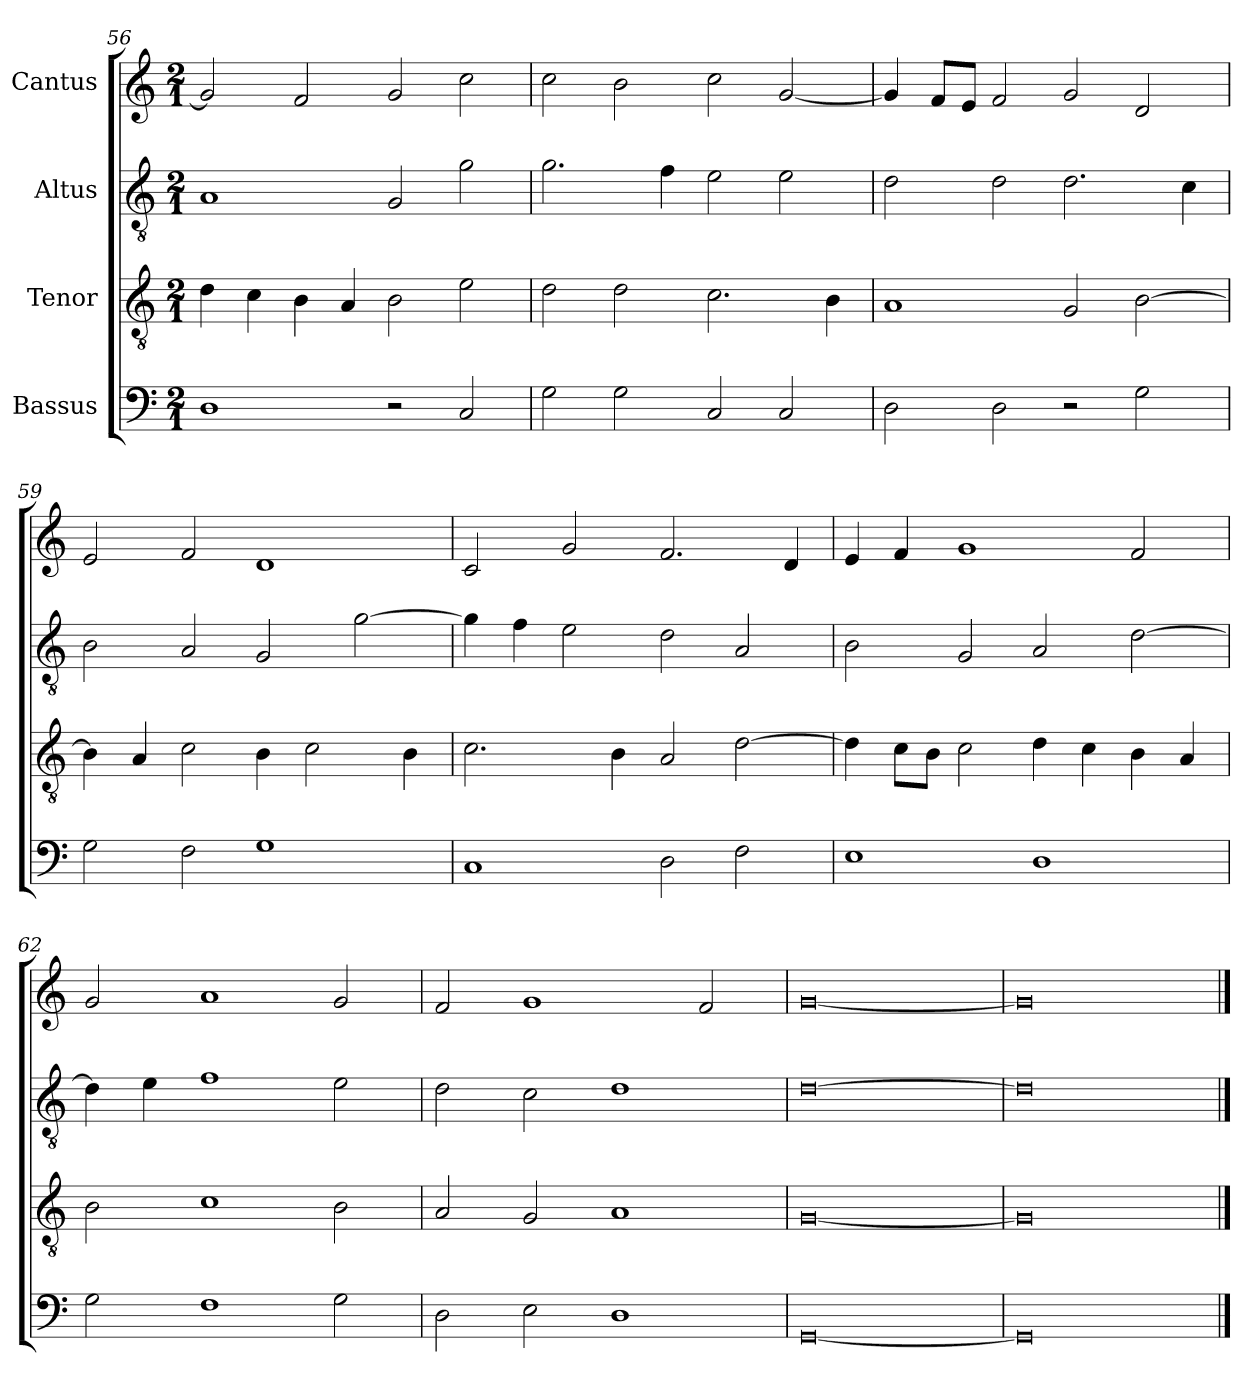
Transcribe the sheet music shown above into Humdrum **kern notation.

**kern	**kern	**kern	**kern
*part4	*part3	*part2	*part1
*staff4	*staff3	*staff2	*staff1
*I"Bassus	*I"Tenor	*I"Altus	*I"Cantus
!!LO:PB:g=z
*clefF4	*clefGv2	*clefGv2	*clefG2
*	*ITrd7c12	*ITrd7c12	*
*k[]	*k[]	*k[]	*k[]
*C:	*C:	*C:	*C:
*M2/1	*M2/1	*M2/1	*M2/1
=56	=56	=56	=56
1Di	4Di\	1AAi	2gi/]
.	4Ci\	.	.
.	4BBi\	.	2fi/
.	4AAi/	.	.
2r	2BBi\	2GGi/	2gi/
2Ci/	2Ei\	2Gi\	2cci\
=57	=57	=57	=57
2Gi\	2Di\	2.Gi\	2cci\
2Gi\	2Di\	.	2bi\
.	.	4Fi\	.
2Ci/	2.Ci\	2Ei\	2cci\
2Ci/	.	2Ei\	[<2gi/
.	4BBi\	.	.
=58	=58	=58	=58
2Di\	1AAi	2Di\	4gi/]
.	.	.	8fi/L
.	.	.	8ei/J
2Di\	.	2Di\	2fi/
2r	2GGi/	2.Di\	2gi/
2Gi\	[>2BBi\	.	2di/
.	.	4Ci\	.
=59	=59	=59	=59
2Gi\	4BBi\]	2BBi\	2ei/
.	4AAi/	.	.
2Fi\	2Ci\	2AAi/	2fi/
1Gi	4BBi\	2GGi/	1di
.	2Ci\	.	.
.	.	[>2Gi\	.
.	4BBi\	.	.
!!LO:LB:g=z
=60	=60	=60	=60
1Ci	2.Ci\	4Gi\]	2ci/
.	.	4Fi\	.
.	.	2Ei\	2gi/
.	4BBi\	.	.
2Di\	2AAi/	2Di\	2.fi/
2Fi\	[>2Di\	2AAi/	.
.	.	.	4di/
=61	=61	=61	=61
1Ei	4Di\]	2BBi\	4ei/
.	8Ci\L	.	4fi/
.	8BBi\J	.	.
.	2Ci\	2GGi/	1gi
1Di	4Di\	2AAi/	.
.	4Ci\	.	.
.	4BBi\	[>2Di\	2fi/
.	4AAi/	.	.
=62	=62	=62	=62
2Gi\	2BBi\	4Di\]	2gi/
.	.	4Ei\	.
1Fi	1Ci	1Fi	1ai
2Gi\	2BBi\	2Ei\	2gi/
=63	=63	=63	=63
2Di\	2AAi/	2Di\	2fi/
2Ei\	2GGi/	2Ci\	1gi
1Di	1AAi	1Di	.
.	.	.	2fi/
=64	=64	=64	=64
[<0GGi	[<0GGi	[>0Di	[<0gi
=65	=65	=65	=65
0GGi]	0GGi]	0Di]	0gi]
==	==	==	==
*-	*-	*-	*-
